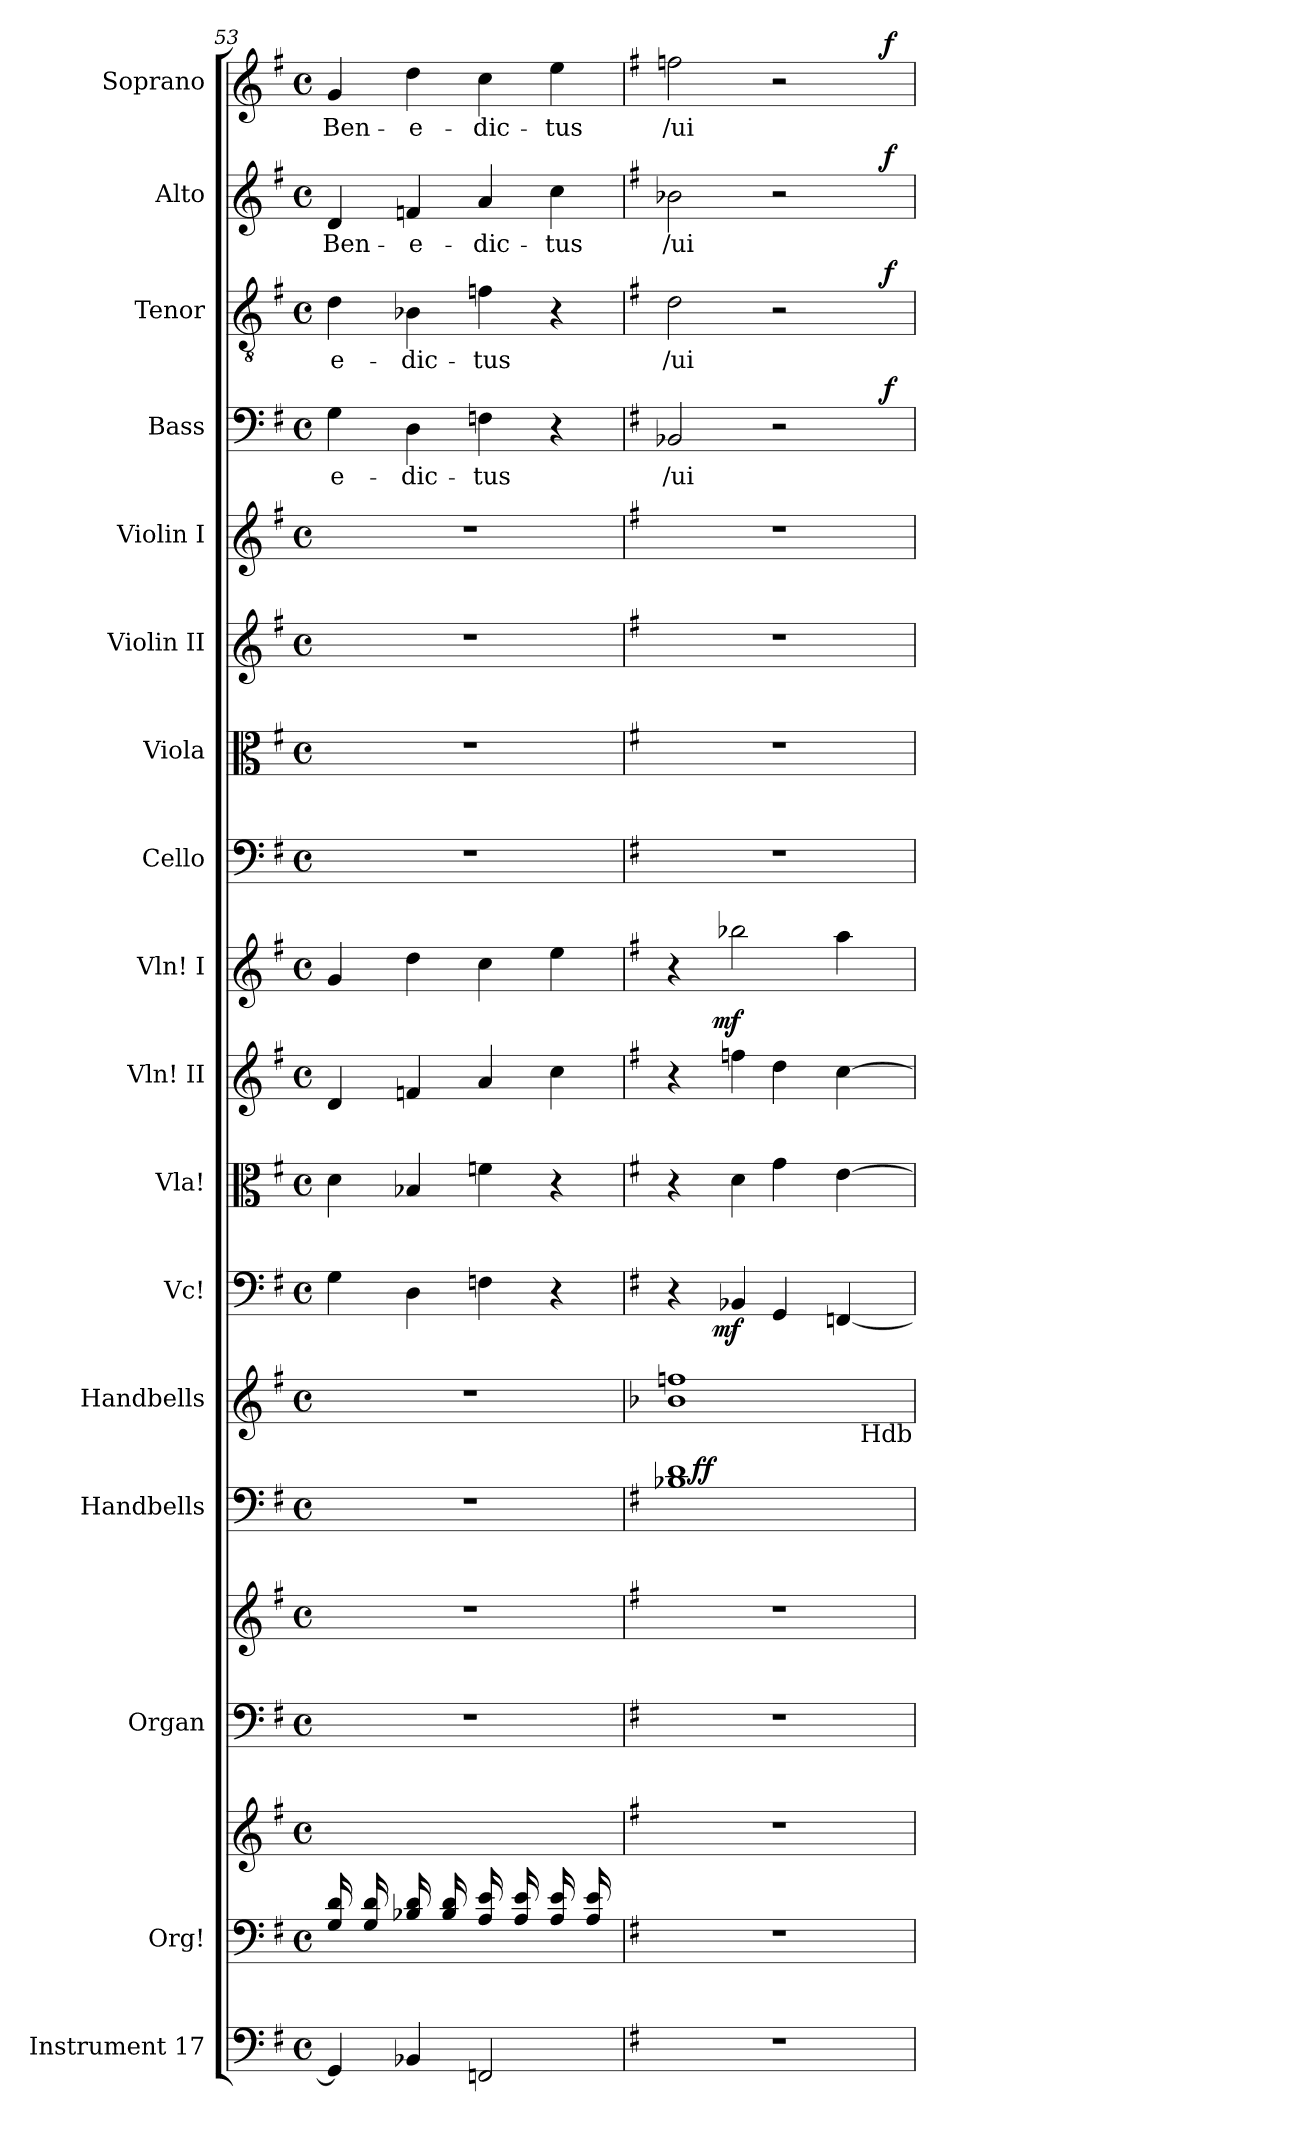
**kern	**kern	**kern	**kern	**kern	**kern	**dynam	**kern	**kern	**dynam	**kern	**dynam	**kern	**dynam	**kern	**kern	**kern	**kern	**kern	**kern	**text	**dynam	**kern	**text	**dynam	**kern	**text	**dynam	**kern	**text	**dynam
*part17	*part16	*part16	*part15	*part15	*part14	*part14	*part13	*part12	*part12	*part11	*part11	*part10	*part10	*part9	*part8	*part7	*part6	*part5	*part4	*part4	*part4	*part3	*part3	*part3	*part2	*part2	*part2	*part1	*part1	*part1
*staff19	*staff18	*staff17	*staff16	*staff15	*staff14	*staff14	*staff13	*staff12	*staff12	*staff11	*staff11	*staff10	*staff10	*staff9	*staff8	*staff7	*staff6	*staff5	*staff4	*staff4	*staff4	*staff3	*staff3	*staff3	*staff2	*staff2	*staff2	*staff1	*staff1	*staff1
*I"Instrument 17	*I"Org!	*	*I"Organ	*	*I"Handbells	*	*I"Handbells	*I"Vc!	*	*I"Vla!	*	*I"Vln! II	*	*I"Vln! I	*I"Cello	*I"Viola	*I"Violin II	*I"Violin I	*I"Bass	*	*	*I"Tenor	*	*	*I"Alto	*	*	*I"Soprano	*	*
*	*	*	*	*	*	*	*	*I'Vc!	*	*I'Vla!	*	*I'Vln! II	*	*I'Vln! I	*	*I'Vla	*I'Vln	*I'Vln	*I'B	*	*	*I'T	*	*	*I'A	*	*	*I'S	*	*
*clefF4	*clefF4	*clefG2	*clefF4	*clefG2	*clefF4	*	*clefG2	*clefF4	*	*clefC3	*	*clefG2	*	*clefG2	*clefF4	*clefC3	*clefG2	*clefG2	*clefF4	*	*	*clefGv2	*	*	*clefG2	*	*	*clefG2	*	*
*k[f#]	*k[f#]	*k[f#]	*k[f#]	*k[f#]	*k[f#]	*	*k[f#]	*k[f#]	*	*k[f#]	*	*k[f#]	*	*k[f#]	*k[f#]	*k[f#]	*k[f#]	*k[f#]	*k[f#]	*	*	*k[f#]	*	*	*k[f#]	*	*	*k[f#]	*	*
*G:	*G:	*G:	*G:	*G:	*G:	*	*G:	*G:	*	*G:	*	*G:	*	*G:	*G:	*G:	*G:	*G:	*G:	*	*	*G:	*	*	*G:	*	*	*G:	*	*
*M4/4	*M4/4	*M4/4	*M4/4	*M4/4	*M4/4	*	*M4/4	*M4/4	*	*M4/4	*	*M4/4	*	*M4/4	*M4/4	*M4/4	*M4/4	*M4/4	*M4/4	*	*	*M4/4	*	*	*M4/4	*	*	*M4/4	*	*
*met(c)	*met(c)	*met(c)	*met(c)	*met(c)	*met(c)	*	*met(c)	*met(c)	*	*met(c)	*	*met(c)	*	*met(c)	*met(c)	*met(c)	*met(c)	*met(c)	*met(c)	*	*	*met(c)	*	*	*met(c)	*	*	*met(c)	*	*
=53	=53	=53	=53	=53	=53	=53	=53	=53	=53	=53	=53	=53	=53	=53	=53	=53	=53	=53	=53	=53	=53	=53	=53	=53	=53	=53	=53	=53	=53	=53
!	!	!	!	!	!	!	!	!	!	!	!	!	!	!	!	!	!	!	!	!LO:LY:b:cj	!	!	!LO:LY:b:cj	!	!	!LO:LY:b:cj	!	!	!LO:LY:b:cj	!
4GG/]	16G/ 16d/L	16ryy	1r	1r	1r	.	1r	4G\	.	4d\	.	4d/	.	4g/	1r	1r	1r	1r	4G\	-e-	.	4d\	-e-	.	4d/	Ben-	.	4g/	Ben-	.
.	16ryy	16g/ 16dd/	.	.	.	.	.	.	.	.	.	.	.	.	.	.	.	.	.	.	.	.	.	.	.	.	.	.	.	.
.	16G/ 16d/	16ryy	.	.	.	.	.	.	.	.	.	.	.	.	.	.	.	.	.	.	.	.	.	.	.	.	.	.	.	.
.	16ryy	16dd/ 16g/J	.	.	.	.	.	.	.	.	.	.	.	.	.	.	.	.	.	.	.	.	.	.	.	.	.	.	.	.
!	!	!	!	!	!	!	!	!	!	!	!	!	!	!	!	!	!	!	!	!LO:LY:b:cj	!	!	!LO:LY:b:cj	!	!	!LO:LY:b:cj	!	!	!LO:LY:b:cj	!
4BB-X/	16d/ 16B-X/L	16ryy	.	.	.	.	.	4D\	.	4B-X/	.	4fn/	.	4dd\	.	.	.	.	4D\	-dic-	.	4B-X\	-dic-	.	4fn/	-e-	.	4dd\	-e-	.
.	16ryy	16dd/ 16fn/	.	.	.	.	.	.	.	.	.	.	.	.	.	.	.	.	.	.	.	.	.	.	.	.	.	.	.	.
.	16B-/ 16d/	16ryy	.	.	.	.	.	.	.	.	.	.	.	.	.	.	.	.	.	.	.	.	.	.	.	.	.	.	.	.
.	16ryy	16dd/ 16f/J	.	.	.	.	.	.	.	.	.	.	.	.	.	.	.	.	.	.	.	.	.	.	.	.	.	.	.	.
!	!	!	!	!	!	!	!	!	!	!	!	!	!	!	!	!	!	!	!	!LO:LY:b:cj	!	!	!LO:LY:b:cj	!	!	!LO:LY:b:cj	!	!	!LO:LY:b:cj	!
2FFn/	16e/ 16A/L	16ryy	.	.	.	.	.	4Fn\	.	4fn\	.	4a/	.	4cc\	.	.	.	.	4Fn\	-tus	.	4fn\	-tus	.	4a/	-dic-	.	4cc\	-dic-	.
.	16ryy	16ee/ 16f/	.	.	.	.	.	.	.	.	.	.	.	.	.	.	.	.	.	.	.	.	.	.	.	.	.	.	.	.
.	16e/ 16A/	16ryy	.	.	.	.	.	.	.	.	.	.	.	.	.	.	.	.	.	.	.	.	.	.	.	.	.	.	.	.
.	16ryy	16f/ 16ee/J	.	.	.	.	.	.	.	.	.	.	.	.	.	.	.	.	.	.	.	.	.	.	.	.	.	.	.	.
!	!	!	!	!	!	!	!	!	!	!	!	!	!	!	!	!	!	!	!	!	!	!	!	!	!	!LO:LY:b:cj	!	!	!LO:LY:b:cj	!
.	16A/ 16e/L	16ryy	.	.	.	.	.	4r	.	4r	.	4cc\	.	4ee\	.	.	.	.	4r	.	.	4r	.	.	4cc\	-tus	.	4ee\	-tus	.
.	16ryy	16ee/ 16a/	.	.	.	.	.	.	.	.	.	.	.	.	.	.	.	.	.	.	.	.	.	.	.	.	.	.	.	.
.	16e/ 16A/	16ryy	.	.	.	.	.	.	.	.	.	.	.	.	.	.	.	.	.	.	.	.	.	.	.	.	.	.	.	.
.	16ryy	16ee/ 16a/J	.	.	.	.	.	.	.	.	.	.	.	.	.	.	.	.	.	.	.	.	.	.	.	.	.	.	.	.
=54	=54	=54	=54	=54	=54	=54	=54	=54	=54	=54	=54	=54	=54	=54	=54	=54	=54	=54	=54	=54	=54	=54	=54	=54	=54	=54	=54	=54	=54	=54
*	*	*	*	*	*	*	*k[b-]	*	*	*	*	*	*	*	*	*	*	*	*	*	*	*	*	*	*	*	*	*	*	*
*	*	*	*	*	*	*	*F:	*	*	*	*	*	*	*	*	*	*	*	*	*	*	*	*	*	*	*	*	*	*	*
!	!	!	!	!	!	!	!	!	!	!	!	!	!	!	!	!	!	!	!	!LO:LY:b:cj	!	!	!LO:LY:b:cj	!	!	!LO:LY:b:cj	!	!	!LO:LY:b:cj	!
*	*	*	*	*	*^	*	*	*^	*	*^	*	*^	*	*	*	*	*	*	*^	*	*	*^	*	*	*^	*	*	*^	*	*
1r	1r	1r	1r	1r	1d 1B-X	16..ryy	.	1ffn 1b-	4r	8.ryy	.	4r	8.ryy	.	4r	8.ryy	.	4r	1r	1r	1r	1r	2BB-X/	2ryy	/ui	.	2d\	2ryy	/ui	.	2b-X\	2ryy	/ui	.	2ffn\	2ryy	/ui	.
!	!	!	!	!	!	!	!LO:DY:a	!	!	!	!	!	!	!	!	!	!	!	!	!	!	!	!	!	!	!	!	!	!	!	!	!	!	!	!	!	!	!
.	.	.	.	.	.	2ryy	ff	.	.	.	.	.	.	.	.	.	.	.	.	.	.	.	.	.	.	.	.	.	.	.	.	.	.	.	.	.	.	.
!	!	!	!	!	!	!	!	!	!	!	!LO:DY:b	!	!	!LO:DY:a	!	!	!	!	!	!	!	!	!	!	!	!	!	!	!	!	!	!	!	!	!	!	!	!
!	!	!	!	!	!	!	!	!	!	!	!	!	!	!LO:DY:n=1:b	!	!	!LO:DY:a	!	!	!	!	!	!	!	!	!	!	!	!	!	!	!	!	!	!	!	!	!
.	.	.	.	.	.	.	.	.	.	2ryy	mf	.	2ryy	mf mf	.	2ryy	mf	.	.	.	.	.	.	.	.	.	.	.	.	.	.	.	.	.	.	.	.	.
.	.	.	.	.	.	.	.	.	4BB-X/	.	.	4d\	.	.	4ffn\	.	.	2bb-X\	.	.	.	.	.	.	.	.	.	.	.	.	.	.	.	.	.	.	.	.
.	.	.	.	.	.	.	.	.	4GG/	.	.	4g\	.	.	4dd\	.	.	.	.	.	.	.	2r	4ryy	.	.	2r	4ryy	.	.	2r	4ryy	.	.	2r	4ryy	.	.
.	.	.	.	.	.	4ryy	.	.	.	.	.	.	.	.	.	.	.	.	.	.	.	.	.	.	.	.	.	.	.	.	.	.	.	.	.	.	.	.
.	.	.	.	.	.	.	.	.	.	4ryy	.	.	4ryy	.	.	4ryy	.	.	.	.	.	.	.	.	.	.	.	.	.	.	.	.	.	.	.	.	.	.
.	.	.	.	.	.	.	.	.	[<4FFn/	.	.	[>4e\	.	.	[>4cc\	.	.	4aa\	.	.	.	.	.	8ryy	.	.	.	8ryy	.	.	.	8ryy	.	.	.	8ryy	.	.
.	.	.	.	.	.	8ryy	.	.	.	.	.	.	.	.	.	.	.	.	.	.	.	.	.	.	.	.	.	.	.	.	.	.	.	.	.	.	.	.
.	.	.	.	.	.	.	.	.	.	.	.	.	.	.	.	.	.	.	.	.	.	.	.	32.ryy	.	.	.	32.ryy	.	.	.	32.ryy	.	.	.	32.ryy	.	.
!	!	!	!	!	!	!	!	!	!	!	!	!	!	!	!	!	!	!	!	!	!	!	!	!	!	!LO:DY:a	!	!	!	!LO:DY:a	!	!	!	!LO:DY:a	!	!	!	!LO:DY:a
.	.	.	.	.	.	.	.	.	.	.	.	.	.	.	.	.	.	.	.	.	.	.	.	16ryy	.	f	.	16ryy	.	f	.	16ryy	.	f	.	16ryy	.	f
.	.	.	.	.	.	.	.	.	.	16ryy	.	.	16ryy	.	.	16ryy	.	.	.	.	.	.	.	.	.	.	.	.	.	.	.	.	.	.	.	.	.	.
.	.	.	.	.	.	64ryy	.	.	.	.	.	.	.	.	.	.	.	.	.	.	.	.	.	64ryy	.	.	.	64ryy	.	.	.	64ryy	.	.	.	64ryy	.	.
!	!	!	!	!	!	!	!	!LO:TX:b:t=Hdb	!	!	!	!	!	!	!	!	!	!	!	!	!	!	!	!	!	!	!	!	!	!	!	!	!	!	!	!	!	!
*	*	*	*	*	*	*	*	*	*v	*v	*	*	*	*	*v	*v	*	*	*	*	*	*	*v	*v	*	*	*v	*v	*	*	*v	*v	*	*	*v	*v	*	*
*	*	*	*	*	*v	*v	*	*	*	*	*v	*v	*	*	*	*	*	*	*	*	*	*	*	*	*	*	*	*	*	*	*	*
=	=	=	=	=	=	=	=	=	=	=	=	=	=	=	=	=	=	=	=	=	=	=	=	=	=	=	=	=	=	=
*-	*-	*-	*-	*-	*-	*-	*-	*-	*-	*-	*-	*-	*-	*-	*-	*-	*-	*-	*-	*-	*-	*-	*-	*-	*-	*-	*-	*-	*-	*-
